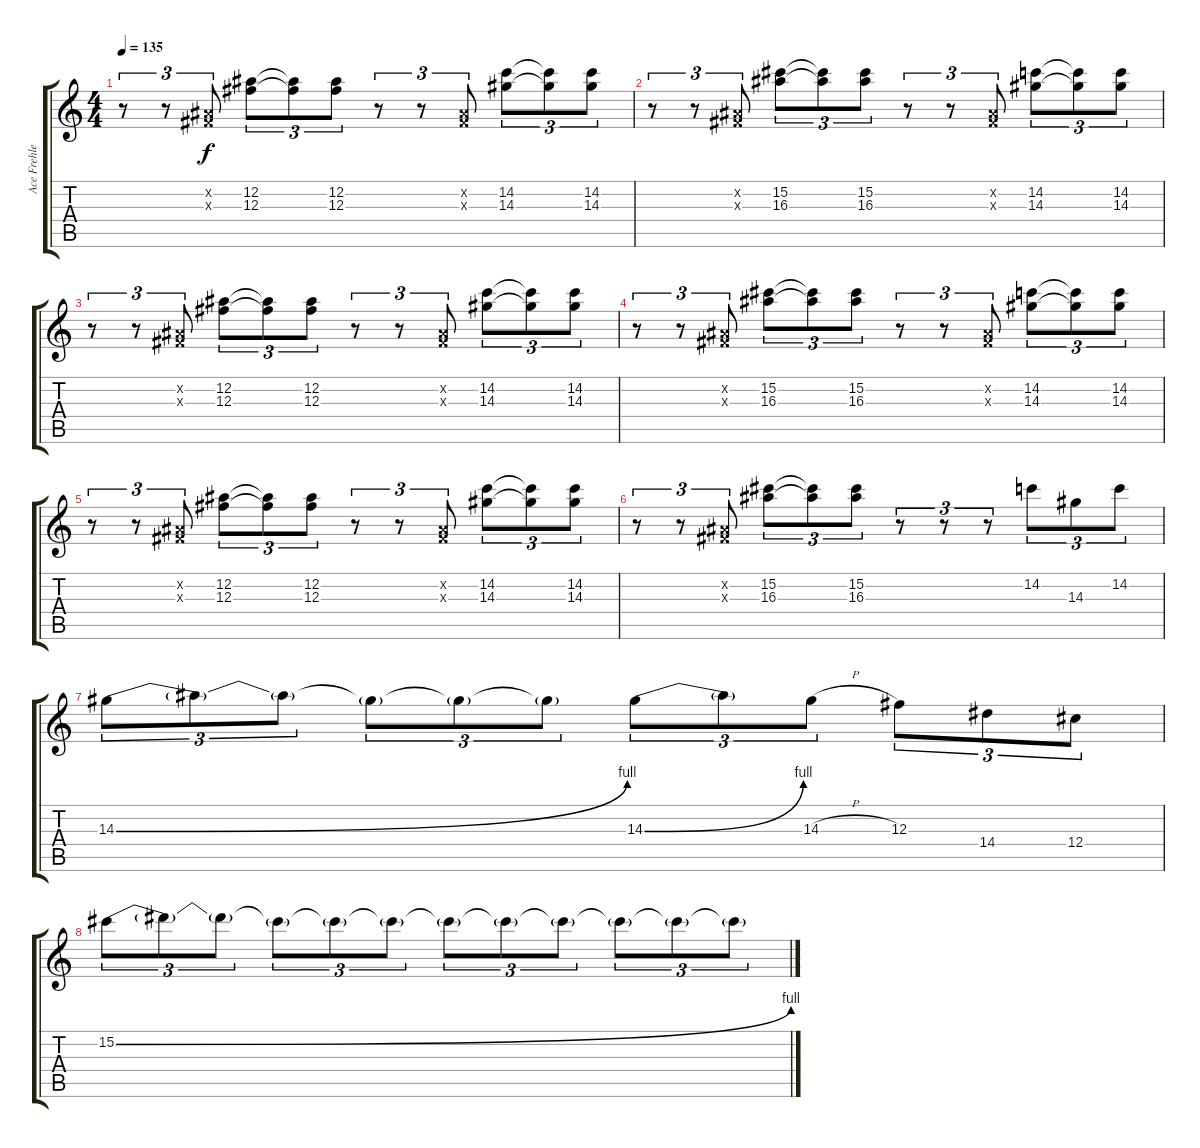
\track ("Ace Frehley" "Ace Frehle") {instrument distortionguitar}
\staff {score tabs}
\tuning (Eb4 Bb3 Gb3 Db3 Ab2 Eb2) {hide}
\ts (4 4)
\tempo 135
\clef g2
\ks c
r.8{tu (3 2) dy f} r.8{tu (3 2)} (0.2{x} 0.3{x}).8{tu (3 2)} (12.2 12.3).8{tu (3 2)} (12.2{t} 12.3{t}).8{tu (3 2)} (12.2 12.3).8{tu (3 2)} r.8{tu (3 2)} r.8{tu (3 2)} (0.2{x} 0.3{x}).8{tu (3 2)} (14.2 14.3).8{tu (3 2)} (14.2{t} 14.3{t}).8{tu (3 2)} (14.2 14.3).8{tu (3 2)} |
r.8{tu (3 2)} r.8{tu (3 2)} (0.2{x} 0.3{x}).8{tu (3 2)} (15.2 16.3).8{tu (3 2)} (15.2{t} 16.3{t}).8{tu (3 2)} (15.2 16.3).8{tu (3 2)} r.8{tu (3 2)} r.8{tu (3 2)} (0.2{x} 0.3{x}).8{tu (3 2)} (14.2 14.3).8{tu (3 2)} (14.2{t} 14.3{t}).8{tu (3 2)} (14.2 14.3).8{tu (3 2)} |
r.8{tu (3 2)} r.8{tu (3 2)} (0.2{x} 0.3{x}).8{tu (3 2)} (12.2 12.3).8{tu (3 2)} (12.2{t} 12.3{t}).8{tu (3 2)} (12.2 12.3).8{tu (3 2)} r.8{tu (3 2)} r.8{tu (3 2)} (0.2{x} 0.3{x}).8{tu (3 2)} (14.2 14.3).8{tu (3 2)} (14.2{t} 14.3{t}).8{tu (3 2)} (14.2 14.3).8{tu (3 2)} |
r.8{tu (3 2)} r.8{tu (3 2)} (0.2{x} 0.3{x}).8{tu (3 2)} (15.2 16.3).8{tu (3 2)} (15.2{t} 16.3{t}).8{tu (3 2)} (15.2 16.3).8{tu (3 2)} r.8{tu (3 2)} r.8{tu (3 2)} (0.2{x} 0.3{x}).8{tu (3 2)} (14.2 14.3).8{tu (3 2)} (14.2{t} 14.3{t}).8{tu (3 2)} (14.2 14.3).8{tu (3 2)} |
r.8{tu (3 2)} r.8{tu (3 2)} (0.2{x} 0.3{x}).8{tu (3 2)} (12.2 12.3).8{tu (3 2)} (12.2{t} 12.3{t}).8{tu (3 2)} (12.2 12.3).8{tu (3 2)} r.8{tu (3 2)} r.8{tu (3 2)} (0.2{x} 0.3{x}).8{tu (3 2)} (14.2 14.3).8{tu (3 2)} (14.2{t} 14.3{t}).8{tu (3 2)} (14.2 14.3).8{tu (3 2)} |
r.8{tu (3 2)} r.8{tu (3 2)} (0.2{x} 0.3{x}).8{tu (3 2)} (15.2 16.3).8{tu (3 2)} (15.2{t} 16.3{t}).8{tu (3 2)} (15.2 16.3).8{tu (3 2)} r.8{tu (3 2)} r.8{tu (3 2)} r.8{tu (3 2)} 14.2.8{tu (3 2)} 14.3.8{tu (3 2)} 14.2.8{tu (3 2)} |
14.3{be (bend 0 0 60 4)}.8{tu (3 2)} 14.3{t}.8{tu (3 2)} 14.3{t}.8{tu (3 2)} 14.3{t}.8{tu (3 2)} 14.3{t}.8{tu (3 2)} 14.3{t}.8{tu (3 2)} 14.3{be (bend 0 0 60 4)}.8{tu (3 2)} 14.3{t}.8{tu (3 2)} 14.3{h}.8{tu (3 2)} 12.3.8{tu (3 2)} 14.4.8{tu (3 2)} 12.4.8{tu (3 2)} |
15.2{be (bend 0 0 60 4)}.8{tu (3 2)} 15.2{t}.8{tu (3 2)} 15.2{t}.8{tu (3 2)} 15.2{t}.8{tu (3 2)} 15.2{t}.8{tu (3 2)} 15.2{t}.8{tu (3 2)} 15.2{t}.8{tu (3 2)} 15.2{t}.8{tu (3 2)} 15.2{t}.8{tu (3 2)} 15.2{t}.8{tu (3 2)} 15.2{t}.8{tu (3 2)} 15.2{t}.8{tu (3 2)}
